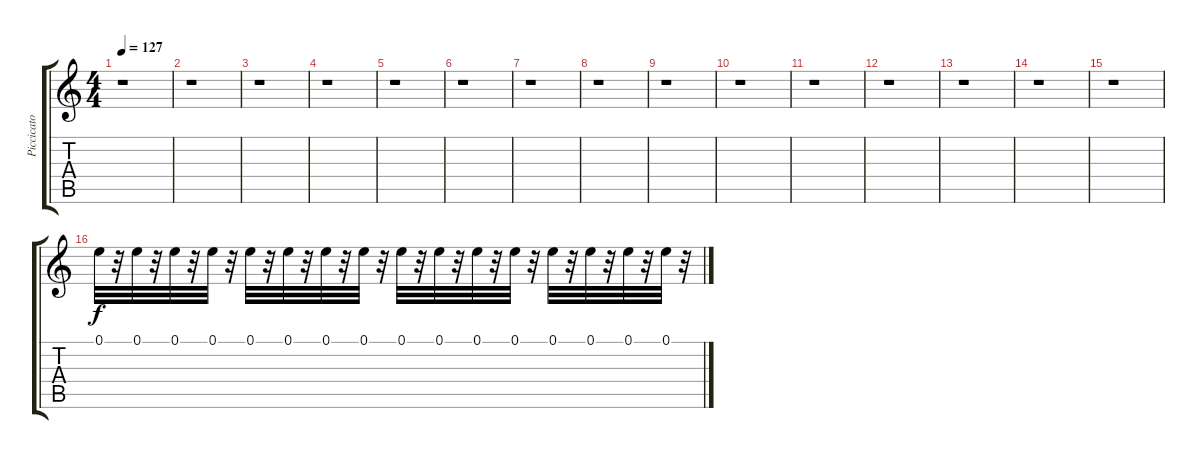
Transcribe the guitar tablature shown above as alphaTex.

\track (" Piccicato" " Piccicato") {instrument electricguitarmuted}
\staff {score tabs}
\tuning (E4 B3 G3 D3 A2 E2) {hide}
\ts (4 4)
\tempo 127
\clef g2
\ks c
r.1{dy fff} |
r.1 |
r.1 |
r.1 |
r.1 |
r.1 |
r.1 |
r.1 |
r.1 |
r.1 |
r.1 |
r.1 |
r.1 |
r.1 |
r.1 |
0.1.32{dy f volume 16 balance 0} r.32 0.1.32{balance 0} r.32 0.1.32{balance 1} r.32 0.1.32{balance 1} r.32 0.1.32{balance 1} r.32 0.1.32{balance 2} r.32 0.1.32{balance 2} r.32 0.1.32{balance 2} r.32 0.1.32{balance 3} r.32 0.1.32{balance 3} r.32 0.1.32{balance 4} r.32 0.1.32{balance 4} r.32 0.1.32{balance 5} r.32 0.1.32{balance 5} r.32 0.1.32{balance 6} r.32 0.1.32{balance 6} r.32
